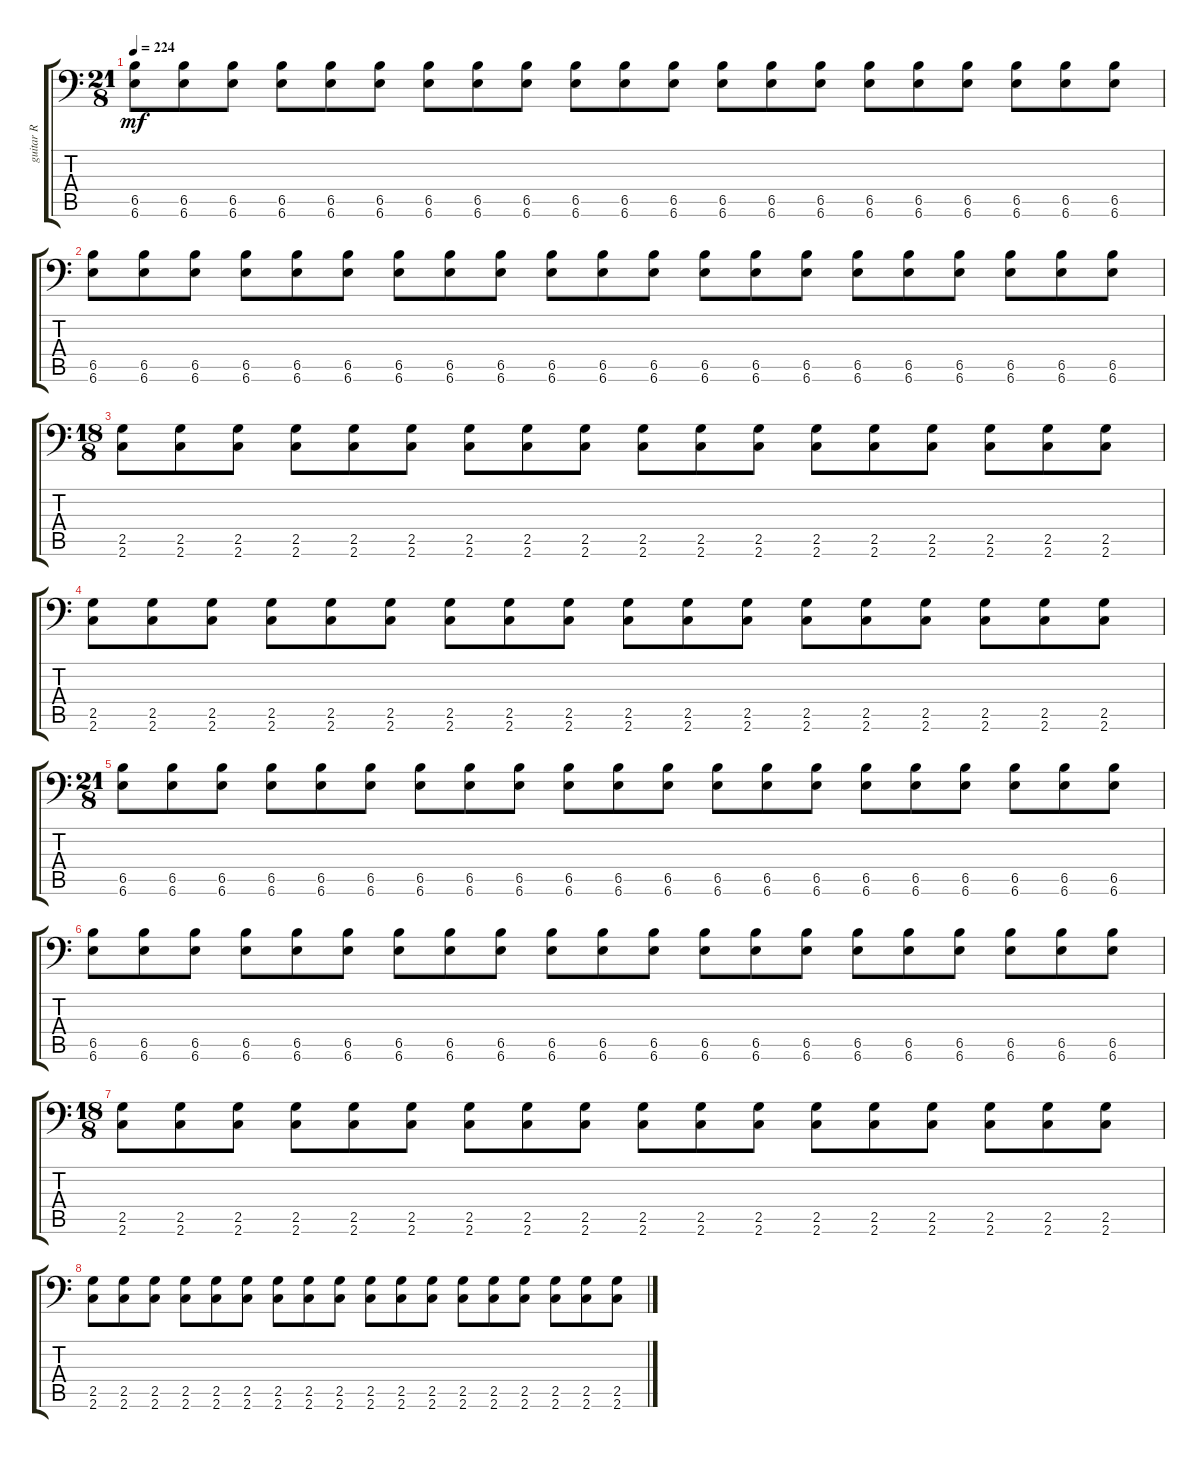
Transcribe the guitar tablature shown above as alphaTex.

\track ("guitar R" "guitar R") {instrument overdrivenguitar}
\staff {score tabs}
\tuning (C4 G3 Eb3 Bb2 F2 Bb1) {hide}
\ts (21 8)
\tempo 224
\clef f4
\ks c
(6.5 6.6).8{dy mf} (6.5 6.6).8 (6.5 6.6).8 (6.5 6.6).8 (6.5 6.6).8 (6.5 6.6).8 (6.5 6.6).8 (6.5 6.6).8 (6.5 6.6).8 (6.5 6.6).8 (6.5 6.6).8 (6.5 6.6).8 (6.5 6.6).8 (6.5 6.6).8 (6.5 6.6).8 (6.5 6.6).8 (6.5 6.6).8 (6.5 6.6).8 (6.5 6.6).8 (6.5 6.6).8 (6.5 6.6).8 |
(6.5 6.6).8 (6.5 6.6).8 (6.5 6.6).8 (6.5 6.6).8 (6.5 6.6).8 (6.5 6.6).8 (6.5 6.6).8 (6.5 6.6).8 (6.5 6.6).8 (6.5 6.6).8 (6.5 6.6).8 (6.5 6.6).8 (6.5 6.6).8 (6.5 6.6).8 (6.5 6.6).8 (6.5 6.6).8 (6.5 6.6).8 (6.5 6.6).8 (6.5 6.6).8 (6.5 6.6).8 (6.5 6.6).8 |
\ts (18 8)
(2.5 2.6).8 (2.5 2.6).8 (2.5 2.6).8 (2.5 2.6).8 (2.5 2.6).8 (2.5 2.6).8 (2.5 2.6).8 (2.5 2.6).8 (2.5 2.6).8 (2.5 2.6).8 (2.5 2.6).8 (2.5 2.6).8 (2.5 2.6).8 (2.5 2.6).8 (2.5 2.6).8 (2.5 2.6).8 (2.5 2.6).8 (2.5 2.6).8 |
(2.5 2.6).8 (2.5 2.6).8 (2.5 2.6).8 (2.5 2.6).8 (2.5 2.6).8 (2.5 2.6).8 (2.5 2.6).8 (2.5 2.6).8 (2.5 2.6).8 (2.5 2.6).8 (2.5 2.6).8 (2.5 2.6).8 (2.5 2.6).8 (2.5 2.6).8 (2.5 2.6).8 (2.5 2.6).8 (2.5 2.6).8 (2.5 2.6).8 |
\ts (21 8)
(6.5 6.6).8 (6.5 6.6).8 (6.5 6.6).8 (6.5 6.6).8 (6.5 6.6).8 (6.5 6.6).8 (6.5 6.6).8 (6.5 6.6).8 (6.5 6.6).8 (6.5 6.6).8 (6.5 6.6).8 (6.5 6.6).8 (6.5 6.6).8 (6.5 6.6).8 (6.5 6.6).8 (6.5 6.6).8 (6.5 6.6).8 (6.5 6.6).8 (6.5 6.6).8 (6.5 6.6).8 (6.5 6.6).8 |
(6.5 6.6).8 (6.5 6.6).8 (6.5 6.6).8 (6.5 6.6).8 (6.5 6.6).8 (6.5 6.6).8 (6.5 6.6).8 (6.5 6.6).8 (6.5 6.6).8 (6.5 6.6).8 (6.5 6.6).8 (6.5 6.6).8 (6.5 6.6).8 (6.5 6.6).8 (6.5 6.6).8 (6.5 6.6).8 (6.5 6.6).8 (6.5 6.6).8 (6.5 6.6).8 (6.5 6.6).8 (6.5 6.6).8 |
\ts (18 8)
(2.5 2.6).8 (2.5 2.6).8 (2.5 2.6).8 (2.5 2.6).8 (2.5 2.6).8 (2.5 2.6).8 (2.5 2.6).8 (2.5 2.6).8 (2.5 2.6).8 (2.5 2.6).8 (2.5 2.6).8 (2.5 2.6).8 (2.5 2.6).8 (2.5 2.6).8 (2.5 2.6).8 (2.5 2.6).8 (2.5 2.6).8 (2.5 2.6).8 |
(2.5 2.6).8 (2.5 2.6).8 (2.5 2.6).8 (2.5 2.6).8 (2.5 2.6).8 (2.5 2.6).8 (2.5 2.6).8 (2.5 2.6).8 (2.5 2.6).8 (2.5 2.6).8 (2.5 2.6).8 (2.5 2.6).8 (2.5 2.6).8 (2.5 2.6).8 (2.5 2.6).8 (2.5 2.6).8 (2.5 2.6).8 (2.5 2.6).8
